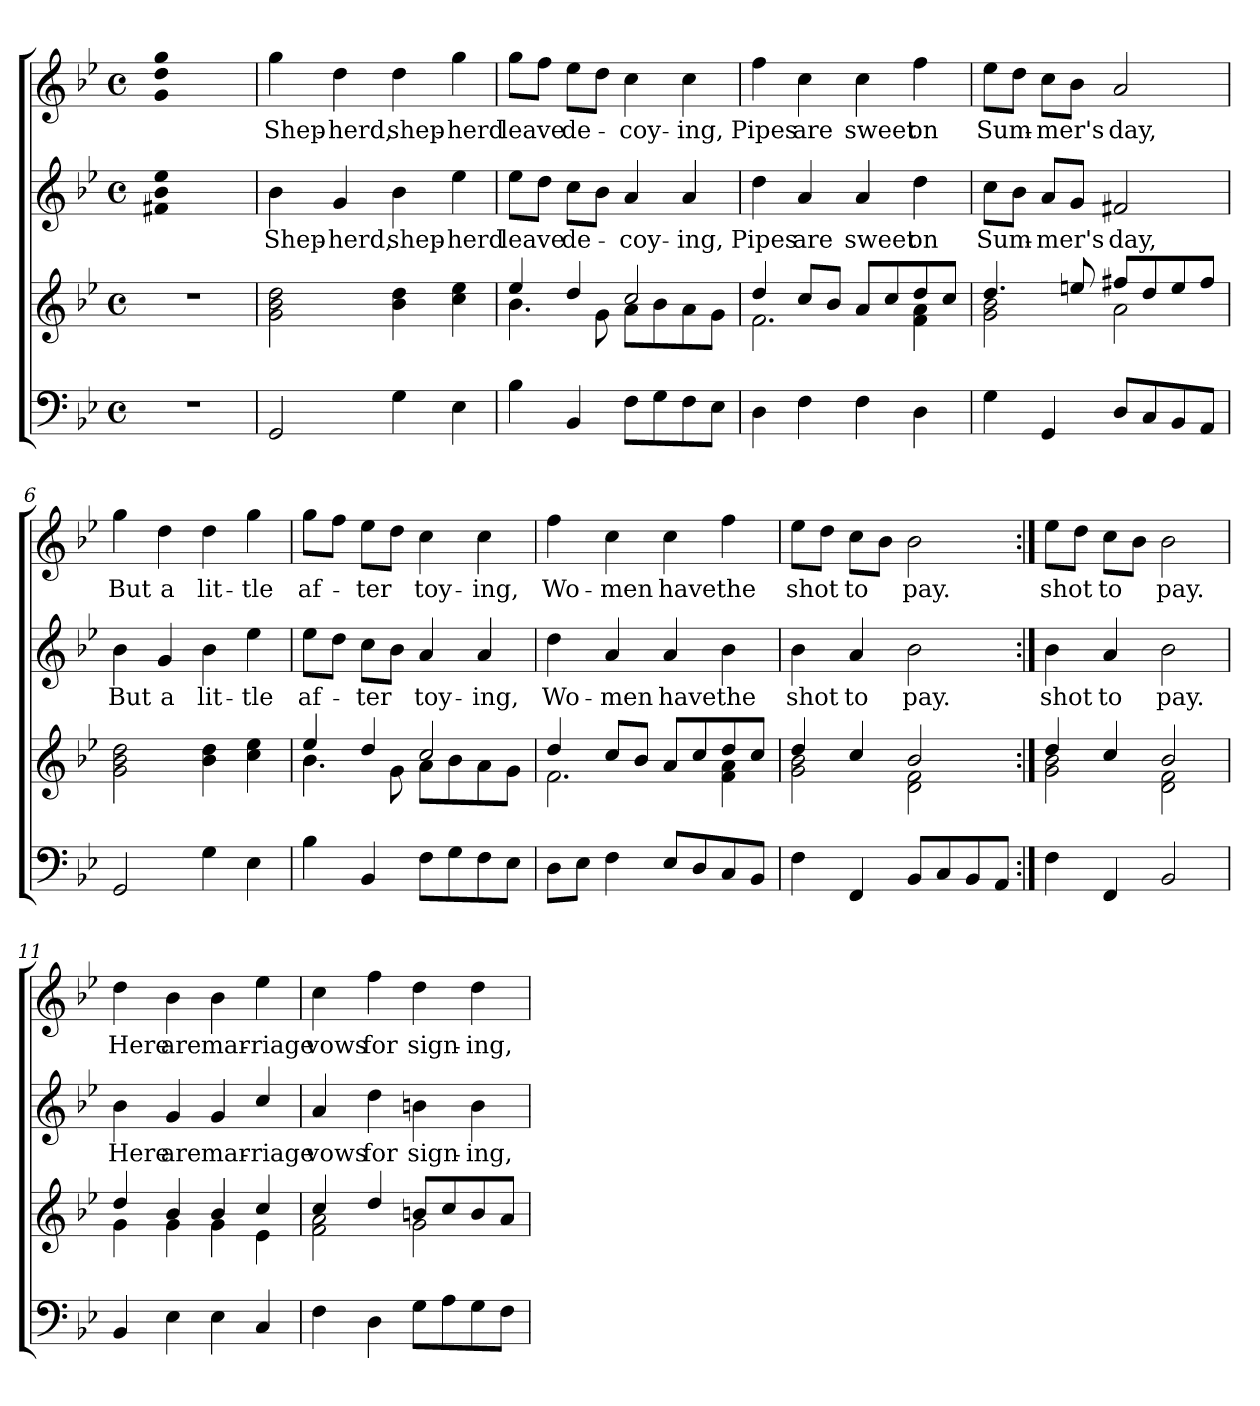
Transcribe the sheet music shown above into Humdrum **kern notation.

**kern	**kern	**kern	**text	**kern	**text
*part3	*part3	*part2	*part2	*part1	*part1
*staff4	*staff3	*staff2	*staff2	*staff1	*staff1
*clefF4	*clefG2	*clefG2	*	*clefG2	*
*k[b-e-]	*k[b-e-]	*k[b-e-]	*	*k[b-e-]	*
*B-:	*B-:	*B-:	*	*B-:	*
*M4/4	*M4/4	*M4/4	*	*M4/4	*
*met(c)	*met(c)	*met(c)	*	*met(c)	*
=1	=1	=1	=1	=1	=1
!	!	!LO:N:n=1:head=solid	!	!	!
!	!	!LO:N:n=2:head=solid	!	!	!
!	!	!LO:N:n=3:head=solid	!	!LO:N:n=1:head=solid	!
!	!	!	!	!LO:N:n=2:head=solid	!
!	!	!	!	!LO:N:n=3:head=solid	!
1r	1r	1f#X! 1b-! 1ee-!	.	1g! 1dd! 1gg!	.
=2	=2	=2	=2	=2	=2
!	!	!	!LO:LY:b	!	!LO:LY:b
2GG/	2g\ 2b-\ 2dd\	4b-\	Shep-	4gg\	Shep-
!	!	!	!LO:LY:b	!	!LO:LY:b
.	.	4g/	-herd,	4dd\	-herd,
!	!	!	!LO:LY:b	!	!LO:LY:b
4G\	4b-\ 4dd\	4b-\	shep-	4dd\	shep-
!	!	!	!LO:LY:b	!	!LO:LY:b
4E-\	4cc\ 4ee-\	4ee-\	-herd	4gg\	-herd
=3	=3	=3	=3	=3	=3
*	*^	*	*	*	*
!	!	!	!	!LO:LY:b	!	!LO:LY:b
4B-\	4ee-/	4.b-\	8ee-\L	leave	8gg\L	leave
.	.	.	8dd\J	.	8ff\J	.
!	!	!	!	!LO:LY:b	!	!LO:LY:b
4BB-/	4dd/	.	8cc\L	de-	8ee-\L	de-
.	.	8g\	8b-\J	.	8dd\J	.
!	!	!	!	!LO:LY:b	!	!LO:LY:b
8F\L	2cc/	8a\L	4a/	-coy-	4cc\	-coy-
8G\	.	8b-\	.	.	.	.
!	!	!	!	!LO:LY:b	!	!LO:LY:b
8F\	.	8a\	4a/	-ing,	4cc\	-ing,
8E-\J	.	8g\J	.	.	.	.
=4	=4	=4	=4	=4	=4	=4
!	!	!	!	!LO:LY:b	!	!LO:LY:b
4D\	4dd/	2.f\	4dd\	Pipes	4ff\	Pipes
!	!	!	!	!LO:LY:b	!	!LO:LY:b
4F\	8cc/L	.	4a/	are	4cc\	are
.	8b-/J	.	.	.	.	.
!	!	!	!	!LO:LY:b	!	!LO:LY:b
4F\	8a/L	.	4a/	sweet	4cc\	sweet
.	8cc/	.	.	.	.	.
!	!	!	!	!LO:LY:b	!	!LO:LY:b
4D\	8dd/	4f\ 4a\	4dd\	on	4ff\	on
.	8cc/J	.	.	.	.	.
=5	=5	=5	=5	=5	=5	=5
!	!	!	!	!LO:LY:b	!	!LO:LY:b
4G\	4.dd/	2g\ 2b-\	8cc\L	Sum-	8ee-\L	Sum-
.	.	.	8b-\J	.	8dd\J	.
!	!	!	!	!LO:LY:b	!	!LO:LY:b
4GG/	.	.	8a/L	-mer's	8cc\L	-mer's
.	8een/	.	8g/J	.	8b-\J	.
!	!	!	!	!LO:LY:b	!	!LO:LY:b
8D/L	8ff#X/L	2a\	2f#X/	day,	2a/	day,
8C/	8dd/	.	.	.	.	.
8BB-/	8ee/	.	.	.	.	.
8AA/J	8ff#/J	.	.	.	.	.
*	*v	*v	*	*	*	*
!!LO:LB:g=z
=6	=6	=6	=6	=6	=6
!	!	!	!LO:LY:b	!	!LO:LY:b
2GG/	2g\ 2b-\ 2dd\	4b-\	But	4gg\	But
!	!	!	!LO:LY:b	!	!LO:LY:b
.	.	4g/	a	4dd\	a
!	!	!	!LO:LY:b	!	!LO:LY:b
4G\	4b-\ 4dd\	4b-\	lit-	4dd\	lit-
!	!	!	!LO:LY:b	!	!LO:LY:b
4E-\	4cc\ 4ee-\	4ee-\	-tle	4gg\	-tle
=7	=7	=7	=7	=7	=7
*	*^	*	*	*	*
!	!	!	!	!LO:LY:b	!	!LO:LY:b
4B-\	4ee-/	4.b-\	8ee-\L	af-	8gg\L	af-
.	.	.	8dd\J	.	8ff\J	.
!	!	!	!	!LO:LY:b	!	!LO:LY:b
4BB-/	4dd/	.	8cc\L	-ter	8ee-\L	-ter
.	.	8g\	8b-\J	.	8dd\J	.
!	!	!	!	!LO:LY:b	!	!LO:LY:b
8F\L	2cc/	8a\L	4a/	toy-	4cc\	toy-
8G\	.	8b-\	.	.	.	.
!	!	!	!	!LO:LY:b	!	!LO:LY:b
8F\	.	8a\	4a/	-ing,	4cc\	-ing,
8E-\J	.	8g\J	.	.	.	.
=8	=8	=8	=8	=8	=8	=8
!	!	!	!	!LO:LY:b	!	!LO:LY:b
8D\L	4dd/	2.f\	4dd\	Wo-	4ff\	Wo-
8E-\J	.	.	.	.	.	.
!	!	!	!	!LO:LY:b	!	!LO:LY:b
4F\	8cc/L	.	4a/	-men	4cc\	-men
.	8b-/J	.	.	.	.	.
!	!	!	!	!LO:LY:b	!	!LO:LY:b
8E-/L	8a/L	.	4a/	have	4cc\	have
8D/	8cc/	.	.	.	.	.
!	!	!	!	!LO:LY:b	!	!LO:LY:b
8C/	8dd/	4f\ 4a\	4b-\	the	4ff\	the
8BB-/J	8cc/J	.	.	.	.	.
=9	=9	=9	=9	=9	=9	=9
!	!	!	!	!LO:LY:b	!	!LO:LY:b
4F\	4dd/	2g\ 2b-\	4b-\	shot	8ee-\L	shot
.	.	.	.	.	8dd\J	.
!	!	!	!	!LO:LY:b	!	!LO:LY:b
4FF/	4cc/	.	4a/	to	8cc\L	to
.	.	.	.	.	8b-\J	.
!	!	!	!	!LO:LY:b	!	!LO:LY:b
8BB-/L	2b-/	2d\ 2f\	2b-\	pay.	2b-\	pay.
8C/	.	.	.	.	.	.
8BB-/	.	.	.	.	.	.
8AA/J	.	.	.	.	.	.
!!LO:LB:g=z
=10:|!	=10:|!	=10:|!	=10:|!	=10:|!	=10:|!	=10:|!
!	!	!	!	!LO:LY:b	!	!LO:LY:b
4F\	4dd/	2g\ 2b-\	4b-\	shot	8ee-\L	shot
.	.	.	.	.	8dd\J	.
!	!	!	!	!LO:LY:b	!	!LO:LY:b
4FF/	4cc/	.	4a/	to	8cc\L	to
.	.	.	.	.	8b-\J	.
!	!	!	!	!LO:LY:b	!	!LO:LY:b
2BB-/	2b-/	2d\ 2f\	2b-\	pay.	2b-\	pay.
=11	=11	=11	=11	=11	=11	=11
!	!	!	!	!LO:LY:b	!	!LO:LY:b
4BB-/	4dd/	4g\	4b-\	Here	4dd\	Here
!	!	!	!	!LO:LY:b	!	!LO:LY:b
4E-\	4b-/	4g\	4g/	are	4b-\	are
!	!	!	!	!LO:LY:b	!	!LO:LY:b
4E-\	4b-/	4g\	4g/	mar-	4b-\	mar-
!	!	!	!	!LO:LY:b	!	!LO:LY:b
4C/	4cc/	4e-\	4cc/	-riage	4ee-\	-riage
=12	=12	=12	=12	=12	=12	=12
!	!	!	!	!LO:LY:b	!	!LO:LY:b
4F\	4cc/	2f\ 2a\	4a/	vows	4cc\	vows
!	!	!	!	!LO:LY:b	!	!LO:LY:b
4D\	4dd/	.	4dd\	for	4ff\	for
!	!	!	!	!LO:LY:b	!	!LO:LY:b
8G\L	8bn/L	2g\	4bn\	sign-	4dd\	sign-
8A\	8cc/	.	.	.	.	.
!	!	!	!	!LO:LY:b	!	!LO:LY:b
8G\	8b/	.	4b\	-ing,	4dd\	-ing,
8F\J	8a/J	.	.	.	.	.
*	*v	*v	*	*	*	*
=	=	=	=	=	=
*-	*-	*-	*-	*-	*-
